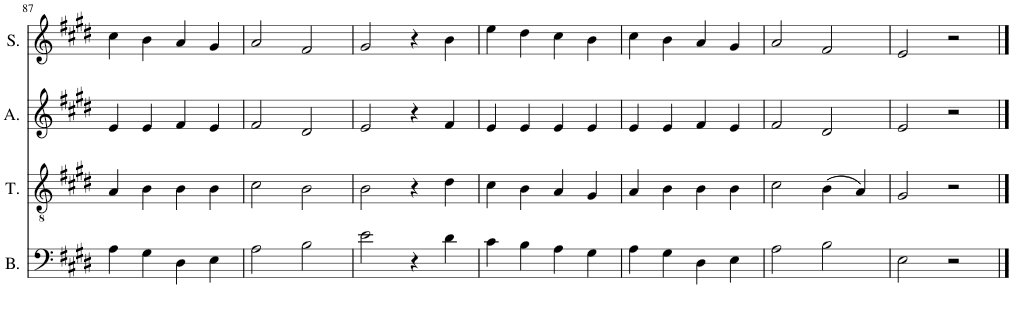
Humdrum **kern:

**kern	**kern	**kern	**kern
*part4	*part3	*part2	*part1
*staff4	*staff3	*staff2	*staff1
*I"Bass	*I"Tenor	*I"Alto	*I"Soprano
*I'B.	*I'T.	*I'A.	*I'S.
!!LO:PB:g=z
*clefF4	*clefGv2	*clefG2	*clefG2
*k[f#c#g#d#]	*k[f#c#g#d#]	*k[f#c#g#d#]	*k[f#c#g#d#]
*M4/4	*M4/4	*M4/4	*M4/4
*met(c)	*met(c)	*met(c)	*met(c)
=87	=87	=87	=87
4A\	4A/	4e/	4cc#\
4G#\	4B\	4e/	4b\
4D#\	4B\	4f#/	4a/
4E\	4B\	4e/	4g#/
=88	=88	=88	=88
2A\	2c#\	2f#/	2a/
2B\	2B\	2d#/	2f#/
=89	=89	=89	=89
2e\	2B\	2e/	2g#/
4r	4r	4r	4r
4d#\	4d#\	4f#/	4b\
=90	=90	=90	=90
4c#\	4c#\	4e/	4ee\
4B\	4B\	4e/	4dd#\
4A\	4A/	4e/	4cc#\
4G#\	4G#/	4e/	4b\
=91	=91	=91	=91
4A\	4A/	4e/	4cc#\
4G#\	4B\	4e/	4b\
4D#\	4B\	4f#/	4a/
4E\	4B\	4e/	4g#/
=92	=92	=92	=92
2A\	2c#\	2f#/	2a/
2B\	(4B\	2d#/	2f#/
.	4A/)	.	.
=93	=93	=93	=93
2E\	2G#/	2e/	2e/
2r	2r	2r	2r
==	==	==	==
*-	*-	*-	*-
